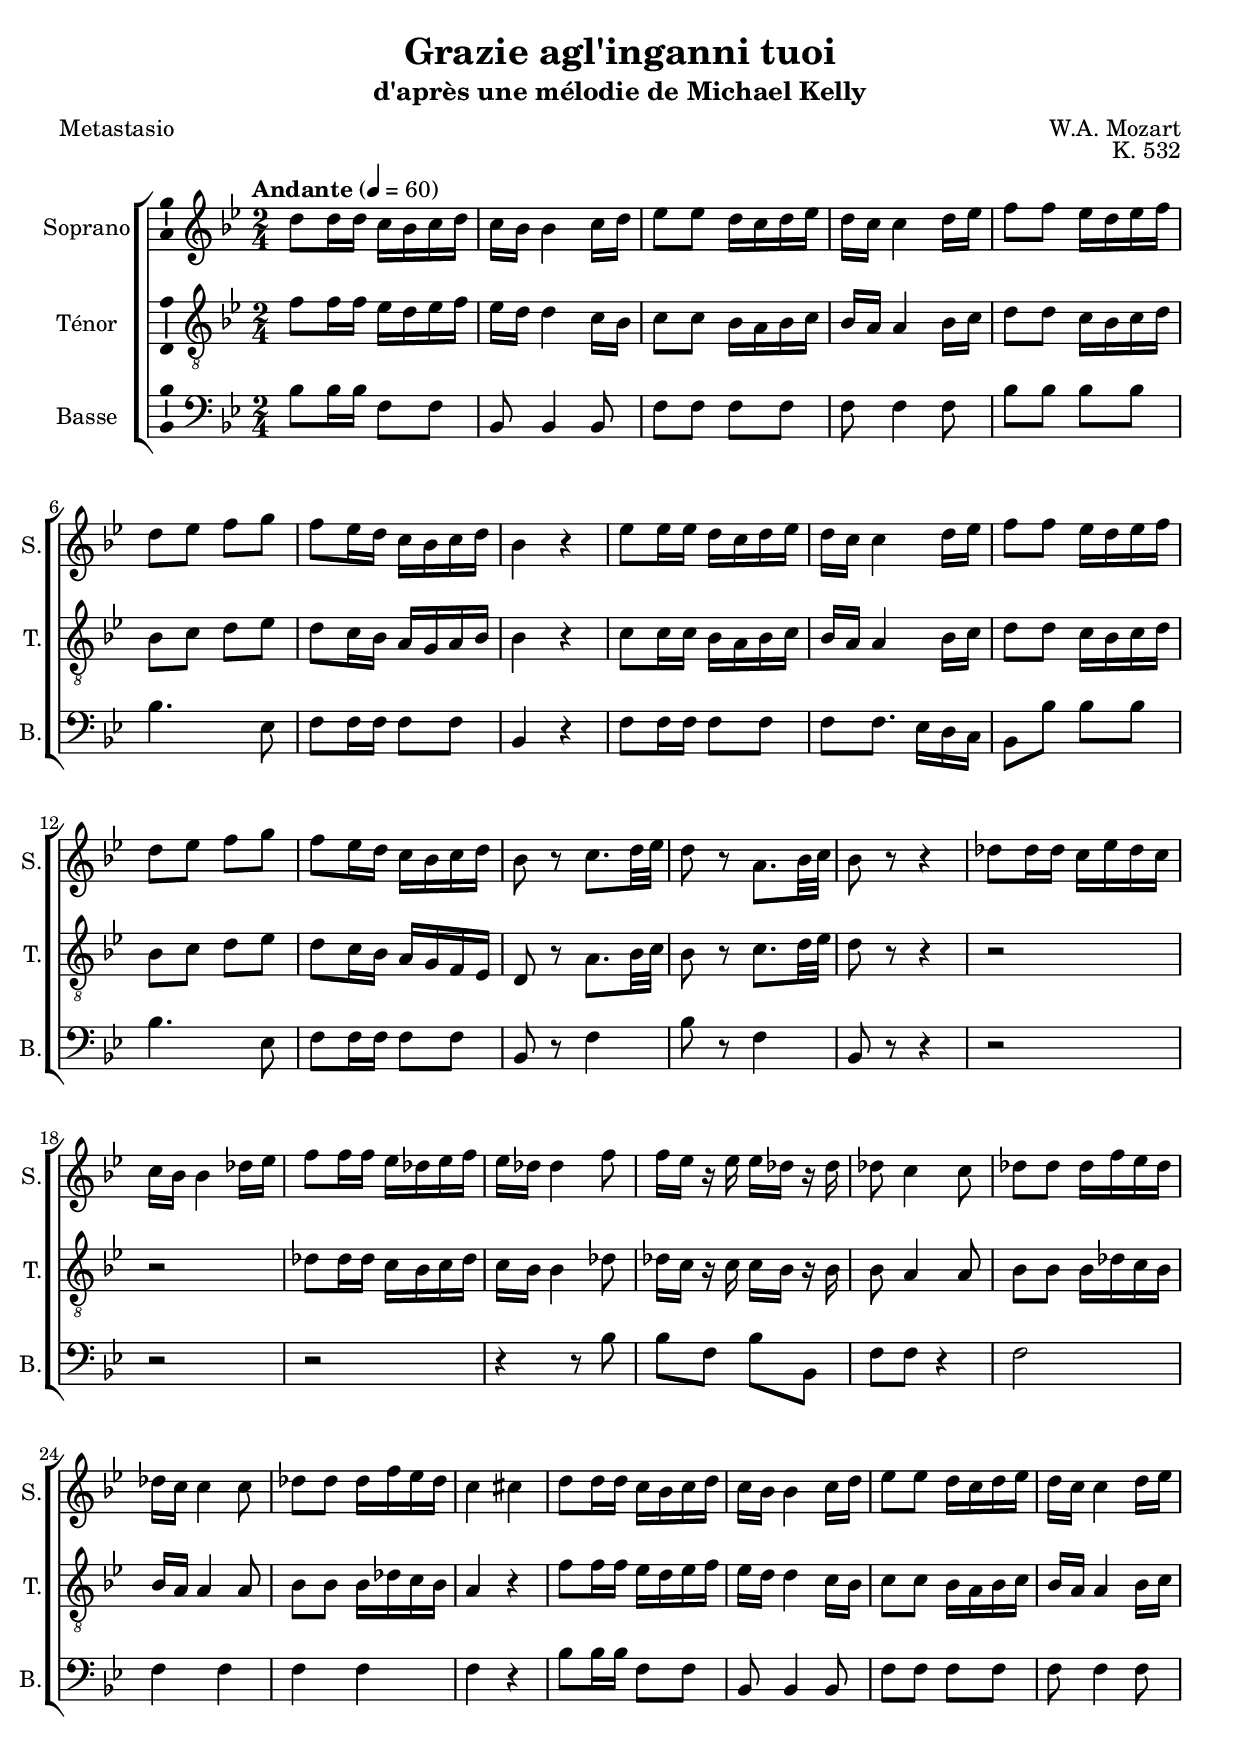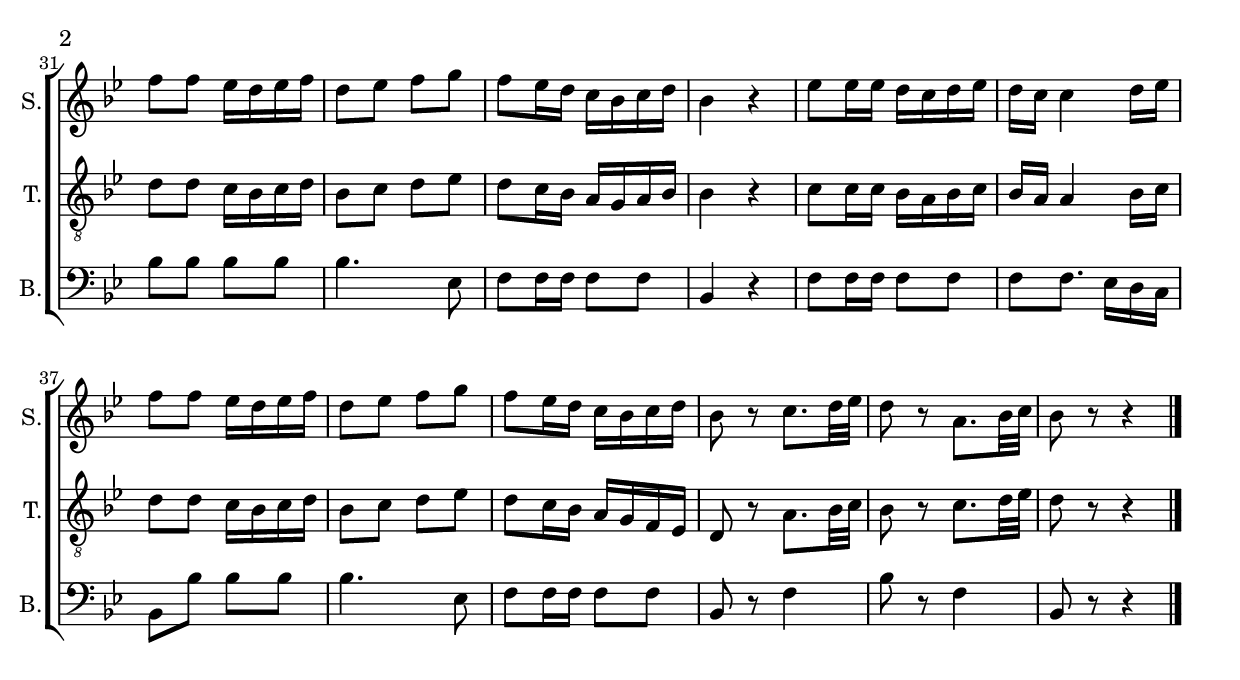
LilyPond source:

\version "2.14.2"
\language "italiano"

\paper {
  system-system-spacing #'padding = #5
}

\header {
  composer = "W.A. Mozart"
  poet = "Metastasio"
  title = "Grazie agl'inganni tuoi"
  subtitle = "d'après une mélodie de Michael Kelly"
  opus = "K. 532"
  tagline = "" % no footer
}

global = {
  \key sib \major
  \time 2/4
  \tempo "Andante" 4 = 60
}

notesA = {
  re8 re16 re do sib do re |
  do16 sib sib4 do16 re |
  mib8 mib re16 do re mib |
  re16 do do4 re16 mib |
  
  fa8 fa mib16 re mib fa |
  re8 mib fa sol |
  fa8 mib16 re do sib do re |
  sib4 r |
  mib8 mib16 mib re do re mib |
  re16 do do4 re16 mib |
  
  fa8 fa mib16 re mib fa |
  re8 mib fa sol |
  fa8 mib16 re do sib do re |
  sib8 r do8. re32 mib |
  re8 r la8. sib32 do |
  sib8 r r4 |
  
  reb8 reb16 reb do mib reb do |
  do16 sib sib4 reb16 mib |
  fa8 fa16 fa mib reb mib fa |
  mib16 reb reb4 fa8 |
  fa16 mib r mib mib reb r reb |
  reb8 do4 do8 |
  
  reb8 reb reb16 fa mib reb |
  reb16 do do4 do8 |
  reb8 reb reb16 fa mib reb |
  do4 dod |
  re8 re16 re do sib do re |
  do16 sib sib4 do16 re |
  
  mib8 mib re16 do re mib |
  re16 do do4 re16 mib |
  fa8 fa mib16 re mib fa |
  re8 mib fa sol |
  fa8 mib16 re do sib do re |
  sib4 r |
  mib8 mib16 mib re do re mib |
  
  re16 do do4 re16 mib |
  fa8 fa mib16 re mib fa |
  re8 mib fa sol |
  fa8 mib16 re do sib do re |
  sib8 r do8. re32 mib |
  re8 r la8. sib32 do |
  sib8 r r4
  
  \bar "|."
}

notesB = {
  fa8 fa16 fa mib re mib fa |
  mib16 re re4 do16 sib |
  do8 do sib16 la sib do |
  sib16 la la4 sib16 do |
  
  re8 re do16 sib do re |
  sib8 do re mib |
  re8 do16 sib la sol la sib |
  sib4 r |
  do8 do16 do sib la sib do |
  sib16 la la4 sib16 do |
  
  re8 re do16 sib do re |
  sib8 do re mib |
  re8 do16 sib la sol fa mib |
  re8 r la'8. sib32 do |
  sib8 r do8. re32 mib |
  re8 r r4 |
  
  r2 |
  r2 |
  reb8 reb16 reb do sib do reb |
  do16 sib sib4 reb8 |
  reb16 do r do do sib r sib |
  sib8 la4 la8 |
  
  sib8 sib sib16 reb do sib |
  sib16 la la4 la8 |
  sib8 sib sib16 reb do sib |
  la4 r |
  fa'8 fa16 fa mib re mib fa |
  mib16 re re4 do16 sib |
  
  do8 do sib16 la sib do |
  sib16 la la4 sib16 do |
  re8 re do16 sib do re |
  sib8 do re mib |
  re8 do16 sib la sol la sib |
  sib4 r |
  do8 do16 do sib la sib do |
  
  sib16 la la4 sib16 do |
  re8 re do16 sib do re |
  sib8 do re mib |
  re8 do16 sib la sol fa mib |
  re8 r la'8. sib32 do |
  sib8 r do8. re32 mib |
  re8 r r4 |
  
  \bar "|."
}

notesC = {
  sib8 sib16 sib fa8 fa
  sib,8 sib4 sib8
  fa'8 fa fa fa
  fa8 fa4 fa8
  sib8 sib sib sib
  sib4. mib,8
  
  fa8 fa16 fa fa8 fa8
  sib,4 r
  fa'8 fa16 fa fa8 fa8
  fa8 fa8. mib16 re do
  sib8 sib' sib sib
  sib4. mib,8
  
  fa8 fa16 fa fa8 fa8
  sib,8 r fa'4
  sib8 r fa4
  sib,8 r8 r4
  r2
  r2
  
  r2
  r4 r8 sib'8
  sib8 fa sib sib,
  fa'8 fa r4
  fa2
  fa4 fa
  
  fa4 fa
  fa4 r
  sib8 sib16 sib fa8 fa
  sib,8 sib4 sib8
  fa'8 fa fa fa
  fa8 fa4 fa8
  
  sib8 sib sib sib
  sib4. mib,8
  fa8 fa16 fa fa8 fa
  sib,4 r
  fa'8 fa16 fa fa8 fa
  fa8 fa8. mib16 re do
  
  sib8 sib' sib sib
  sib4. mib,8
  fa8 fa16 fa fa8 fa
  sib,8 r fa'4
  sib8 r fa4
  sib,8 r r4
  
  \bar "|."
}

lyricsA = \lyricmode {

}

lyricsB = \lyricmode {

}

lyricsC = \lyricmode {

}

\score {
  \new ChoirStaff <<
    \new Staff <<
      \set Staff.midiInstrument = #"choir aahs"
      \new Voice = "Soprano" <<
        \global
        \set Staff.instrumentName = #"Soprano"
        \set Staff.shortInstrumentName = #"S."
        \relative do'' {
          \clef treble
          \notesA
        }
        \addlyrics {
          \lyricsA
        }
      >>
    >>
    \new Staff <<
      \set Staff.midiInstrument = #"choir aahs"
      \new Voice = "Ténor" <<
        \global
        \set Staff.instrumentName = #"Ténor"
        \set Staff.shortInstrumentName = #"T."
        \relative do' {
          \clef "G_8"
          \notesB
        }
        \addlyrics {
          \lyricsB
        }
      >>
    >>
    \new Staff <<
      \set Staff.midiInstrument = #"choir aahs"
      \new Voice = "Basse" <<
        \global
        \set Staff.instrumentName = #"Basse"
        \set Staff.shortInstrumentName = #"B."
        \relative do' {
          \clef bass
          \notesC
        }
        \addlyrics {
          \lyricsC
        }
      >>
    >>
  >>

  \midi { }

  \layout {
    \context {
        \Voice
        \consists Ambitus_engraver % display ambitus
    }
  }
}